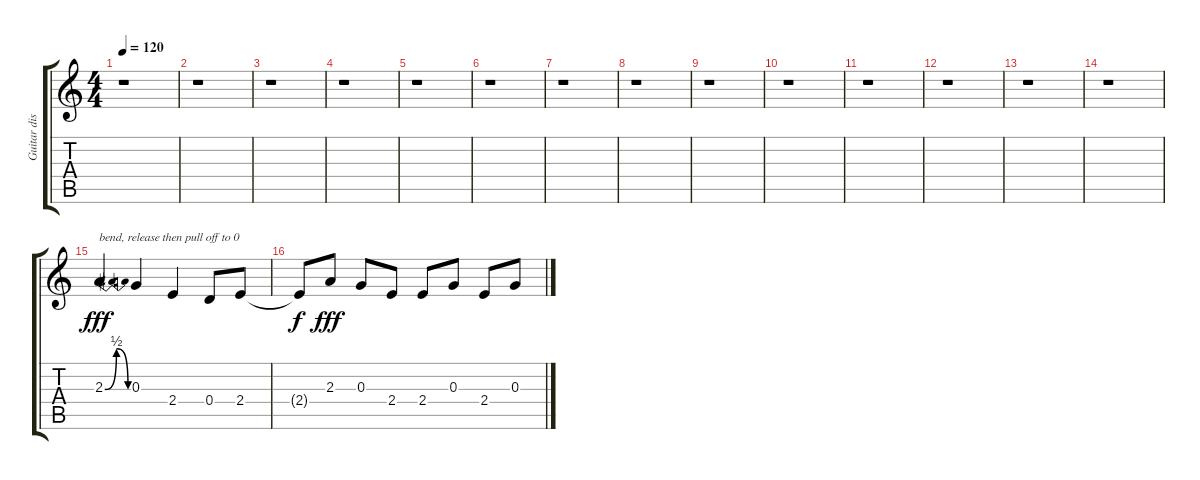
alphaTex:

\track ("Guitar dist." "Guitar dis") {instrument overdrivenguitar}
\staff {score tabs}
\tuning (E4 B3 G3 D3 A2 E2) {hide}
\ts (4 4)
\tempo 120
\clef g2
\ks c
r.1{dy fff} |
r.1 |
r.1 |
r.1 |
r.1 |
r.1 |
r.1 |
r.1 |
r.1 |
r.1 |
r.1 |
r.1 |
r.1 |
r.1 |
2.3{be (bendrelease 0 0 15 2 45 2 60 0)}.4{txt "bend, release then pull off to 0"} 0.3.4 2.4.4 0.4.8 2.4.8 |
2.4{t}.8{dy f} 2.3.8{dy fff} 0.3.8 2.4.8 2.4.8 0.3.8 2.4.8 0.3.8
